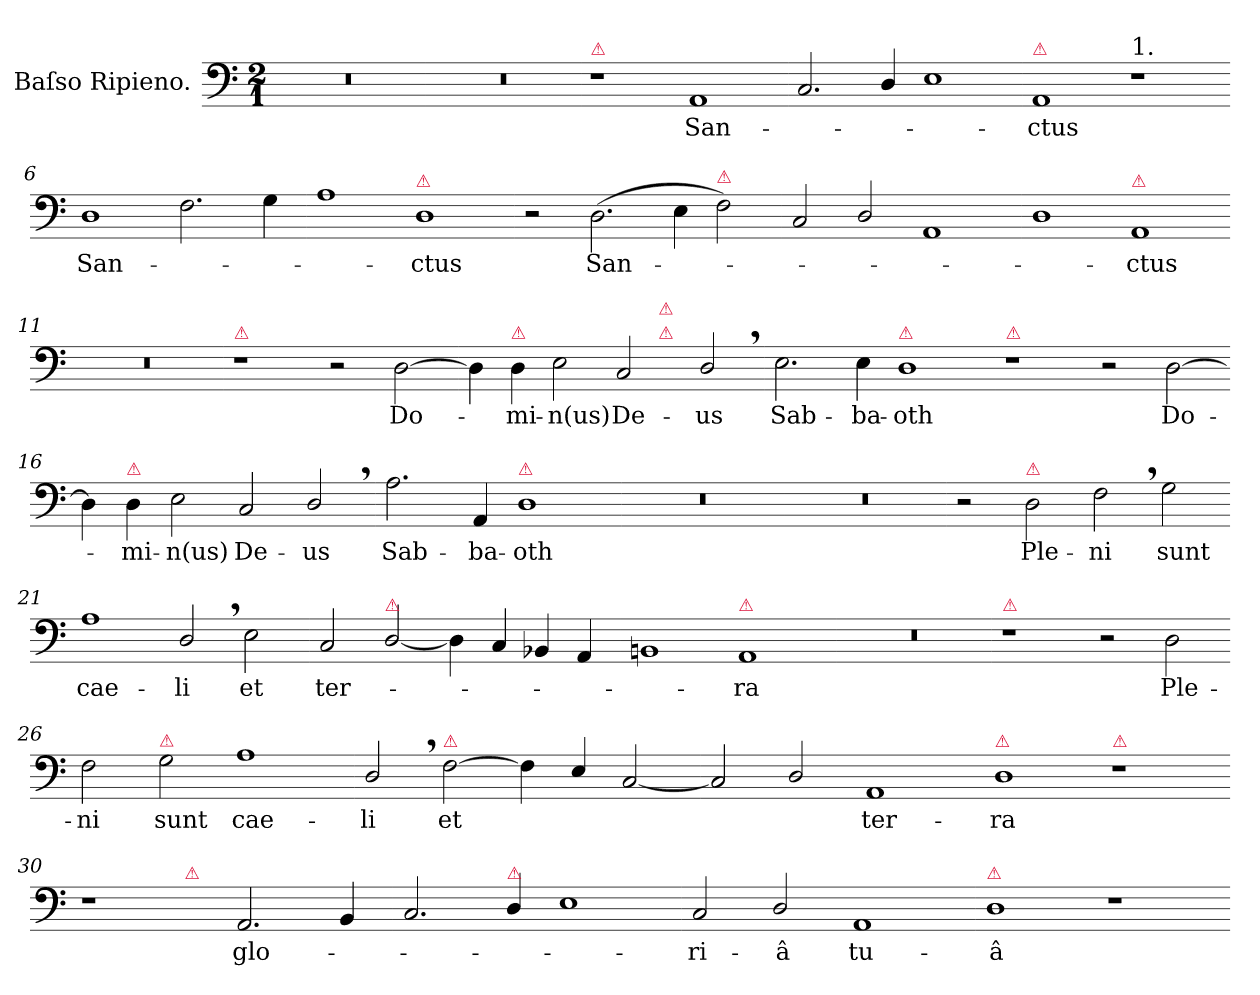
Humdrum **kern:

**kern	**text
*part1	*part1
*staff1	*staff1
*I"Baſso Ripieno.	*
*clefF4	*
*k[]	*
*M2/1	*
=1	=1
0r	.
=2-	=2-
0r	.
=3-	=3-
!LO:TX:a:color=crimson:t=⚠	!
1r	.
1AA	San-
=4-	=4-
2.C/	.
4D/	.
1E	.
=5-	=5-
!LO:TX:a:color=crimson:t=⚠	!
1AA	-ctus
!LO:TX:a:t=1.	!
1r	.
=6-	=6-
!	!LO:LY:i
1D	San-
2.F\	.
4G\	.
=7-	=7-
1A	.
!LO:TX:a:color=crimson:t=⚠	!
!	!LO:LY:i
1D	-ctus
=8-	=8-
2r	.
(2.D\	San-
4E\	.
!LO:TX:a:color=crimson:t=⚠	!
2F\)	.
=9-	=9-
2C/	.
2D/	.
1AA	.
=10-	=10-
1D	.
!LO:TX:a:color=crimson:t=⚠	!
1AA	-ctus
=11-	=11-
0r	.
=12-	=12-
!LO:TX:a:color=crimson:t=⚠	!
1r	.
2r	.
[2D\	Do-
=13-	=13-
*^	*
4D\]	1ryy	.
!LO:TX:a:color=crimson:t=⚠	!	!
4D\	.	-mi-
2E\	.	-n(us)
2C/	4ryy	De-
!	!LO:TX:a:color=crimson:t=⚠	!
!	!LO:TX:a:color=crimson:t=⚠	!
.	2.ryy	.
2D,</	.	-us
*v	*v	*
=14-	=14-
2.E\	Sab-
4E\	-ba-
!LO:TX:a:color=crimson:t=⚠	!
1D	-oth
=15-	=15-
!LO:TX:a:color=crimson:t=⚠	!
1r	.
2r	.
!	!LO:LY:i
[2D\	Do-
=16-	=16-
4D\]	.
!LO:TX:a:color=crimson:t=⚠	!
!	!LO:LY:i
4D\	-mi-
!	!LO:LY:i
2E\	-n(us)
!	!LO:LY:i
2C/	De-
!	!LO:LY:i
2D,</	-us
=17-	=17-
!	!LO:LY:i
2.A\	Sab-
!	!LO:LY:i
4AA/	-ba-
!LO:TX:a:color=crimson:t=⚠	!
!	!LO:LY:i
1D	-oth
=18-	=18-
0r	.
=19-	=19-
0r	.
=20-	=20-
2r	.
!LO:TX:a:color=crimson:t=⚠	!
2D\	Ple-
2F,<\	-ni
2G\	sunt
=21-	=21-
1A	cae-
2D,</	-li
2E\	et
=22-	=22-
2C/	ter-
!LO:TX:a:color=crimson:t=⚠	!
[2D/	.
4D!]	.
4C/	.
4BB-X/	.
4AA/	.
=23-	=23-
1BBn	.
!LO:TX:a:color=crimson:t=⚠	!
1AA	-ra
=24-	=24-
0r	.
=25-	=25-
!LO:TX:a:color=crimson:t=⚠	!
1r	.
2r	.
2D\	Ple-
=26-	=26-
2F\	-ni
!LO:TX:a:color=crimson:t=⚠	!
2G\	sunt
1A	cae-
=27-	=27-
2D,</	-li
!LO:TX:a:color=crimson:t=⚠	!
[2F\	et
4F!]	.
4E/	.
[2C/	.
=28-	=28-
2C/]	.
2D/	.
1AA	ter-
=29-	=29-
!LO:TX:a:color=crimson:t=⚠	!
1D	-ra
!LO:TX:a:color=crimson:t=⚠	!
1r	.
=30-	=30-
*^	*
1r	2.ryy	.
!	!LO:TX:a:color=crimson:t=⚠	!
.	1ryy	.
2.AA/	.	glo-
4BB/	4ryy	.
*v	*v	*
=31-	=31-
2.C/	.
!LO:TX:a:color=crimson:t=⚠	!
4D/	.
1E	.
=32-	=32-
2C/	-ri-
2D/	-â
1AA	tu-
=33-	=33-
!LO:TX:a:color=crimson:t=⚠	!
1D	-â
1r	.
=-	=-
*-	*-
